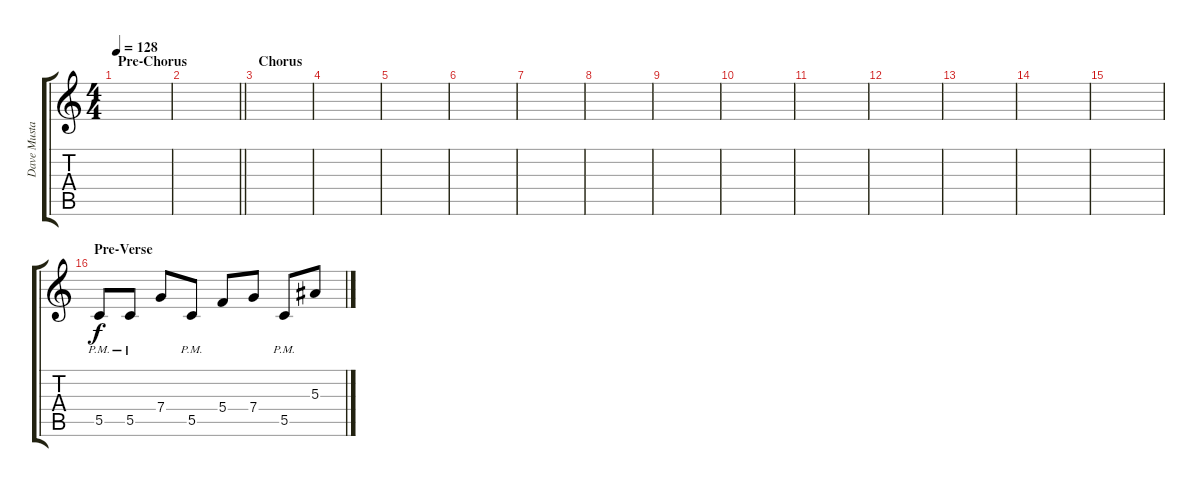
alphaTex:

\track ("Dave Mustaine" "Dave Musta") {instrument distortionguitar}
\staff {score tabs}
\tuning (D4 A3 F3 C3 G2 D2) {hide}
\ts (4 4)
\section ("" "Pre-Chorus")
\tempo 128
\clef g2
\ks c
|
\barLineRight lightlight
|
\section ("" "Chorus")
|
|
|
|
|
|
|
|
|
|
|
|
|
\section ("" "Pre-Verse")
5.5{pm}.8 5.5{pm}.8 7.4.8 5.5{pm}.8 5.4.8 7.4.8 5.5{pm}.8 5.3.8
